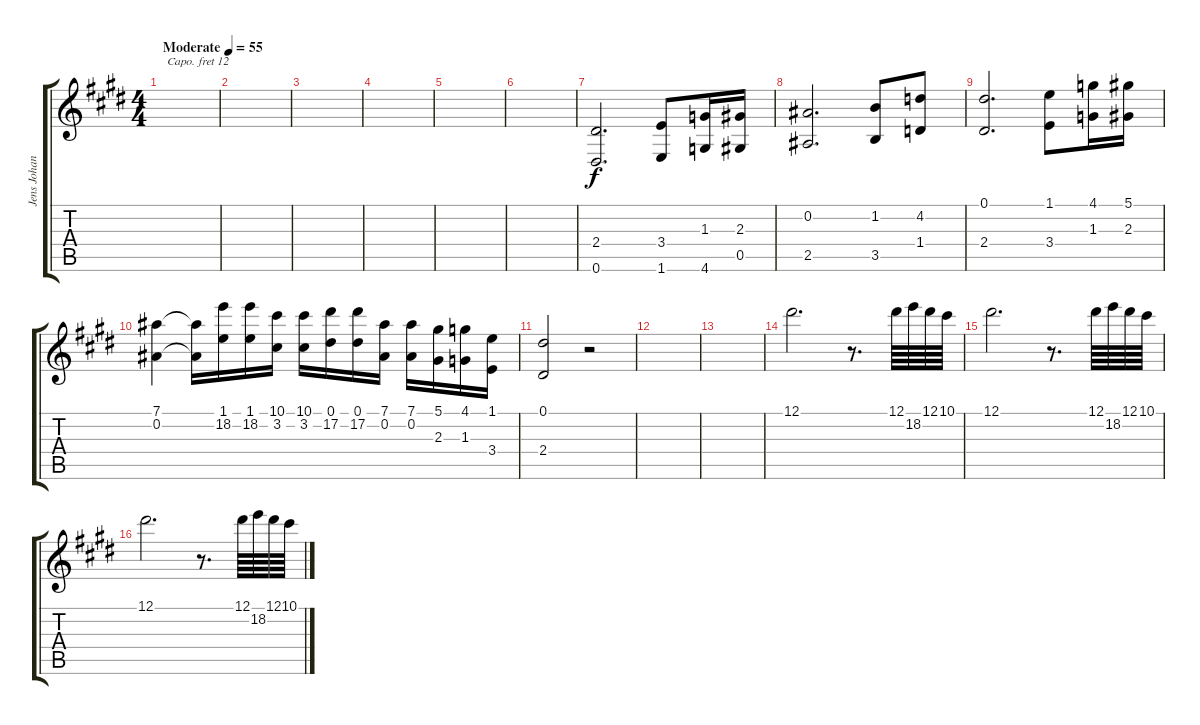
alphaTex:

\track ("Jens Johansson I" "Jens Johan") {instrument stringensemble1}
\staff {score tabs}
\capo 12
\tuning (Eb4 Bb3 Gb3 Db3 Ab2 Eb2) {hide}
\ts (4 4)
\tempo (55 "Moderate")
\clef g2
\ks e
|
|
|
|
|
|
(2.4 0.6).2{d} (3.4 1.6).8 (1.3 4.6).16 (2.3 0.5).16 |
(0.2 2.5).2{d} (1.2 3.5).8 (4.2 1.4).8 |
(0.1 2.4).2{d} (1.1 3.4).8 (4.1 1.3).16 (5.1 2.3).16 |
(7.1 0.2).4 (7.1{t} 0.2{t}).16 (1.1 18.2).16 (1.1 18.2).16 (10.1 3.2).16 (10.1 3.2).16 (0.1 17.2).16 (0.1 17.2).16 (7.1 0.2).16 (7.1 0.2).16 (5.1 2.3).16 (4.1 1.3).16 (1.1 3.4).16 |
(0.1 2.4).2 r.2 |
|
|
12.1.2{d volume 0 instrument voiceoohs} r.8{d} 12.1.64{volume 13} 18.2.64 12.1.64 10.1.64 |
12.1.2{d volume 0 instrument voiceoohs} r.8{d} 12.1.64{volume 13} 18.2.64 12.1.64 10.1.64 |
12.1.2{d volume 0 instrument voiceoohs} r.8{d} 12.1.64{volume 13} 18.2.64 12.1.64 10.1.64
